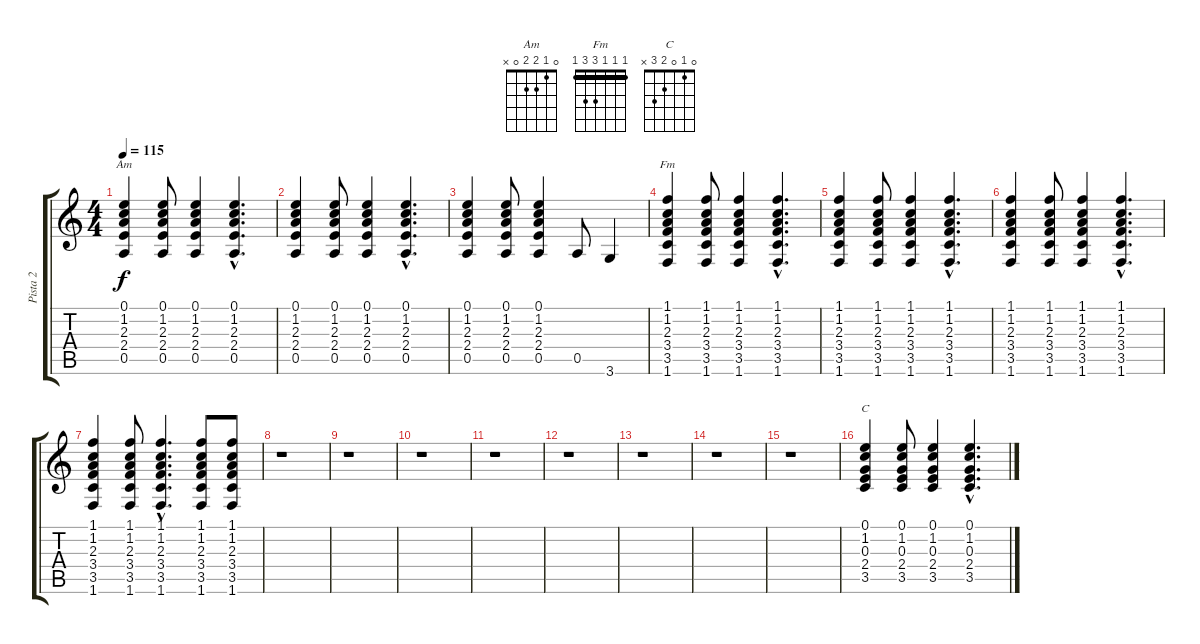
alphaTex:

\track ("Pista 2" "Pista 2") {instrument acousticguitarsteel}
\staff {score tabs}
\tuning (E4 B3 G3 D3 A2 E2) {hide}
\chord ("Am" 0 1 2 2 0 x)
\chord ("Fm" 1 1 1 3 3 1) {barre 1}
\chord ("C" 0 1 0 2 3 x)
\ts (4 4)
\tempo 115
\clef g2
\ks c
(0.1 1.2 2.3 2.4 0.5).4{ch "Am" dy f} (0.1 1.2 2.3 2.4 0.5).8 (0.1 1.2 2.3 2.4 0.5).4 (0.1{hac} 1.2{hac} 2.3{hac} 2.4{hac} 0.5{hac}).4{d} |
(0.1 1.2 2.3 2.4 0.5).4 (0.1 1.2 2.3 2.4 0.5).8 (0.1 1.2 2.3 2.4 0.5).4 (0.1{hac} 1.2{hac} 2.3{hac} 2.4{hac} 0.5{hac}).4{d} |
(0.1 1.2 2.3 2.4 0.5).4 (0.1 1.2 2.3 2.4 0.5).8 (0.1 1.2 2.3 2.4 0.5).4 0.5.8 3.6.4 |
(1.1 1.2 2.3 3.4 3.5 1.6).4{ch "Fm"} (1.1 1.2 2.3 3.4 3.5 1.6).8 (1.1 1.2 2.3 3.4 3.5 1.6).4 (1.1{hac} 1.2{hac} 2.3{hac} 3.4{hac} 3.5{hac} 1.6{hac}).4{d} |
(1.1 1.2 2.3 3.4 3.5 1.6).4 (1.1 1.2 2.3 3.4 3.5 1.6).8 (1.1 1.2 2.3 3.4 3.5 1.6).4 (1.1{hac} 1.2{hac} 2.3{hac} 3.4{hac} 3.5{hac} 1.6{hac}).4{d} |
(1.1 1.2 2.3 3.4 3.5 1.6).4 (1.1 1.2 2.3 3.4 3.5 1.6).8 (1.1 1.2 2.3 3.4 3.5 1.6).4 (1.1{hac} 1.2{hac} 2.3{hac} 3.4{hac} 3.5{hac} 1.6{hac}).4{d} |
(1.1 1.2 2.3 3.4 3.5 1.6).4 (1.1 1.2 2.3 3.4 3.5 1.6).8 (1.1{hac} 1.2{hac} 2.3{hac} 3.4{hac} 3.5{hac} 1.6{hac}).4{d} (1.1 1.2 2.3 3.4 3.5 1.6).8 (1.1 1.2 2.3 3.4 3.5 1.6).8 |
r.1 |
r.1 |
r.1 |
r.1 |
r.1 |
r.1 |
r.1 |
r.1 |
(0.1 1.2 0.3 2.4 3.5).4{ch "C"} (0.1 1.2 0.3 2.4 3.5).8 (0.1 1.2 0.3 2.4 3.5).4 (0.1{hac} 1.2{hac} 0.3{hac} 2.4{hac} 3.5{hac}).4{d}
